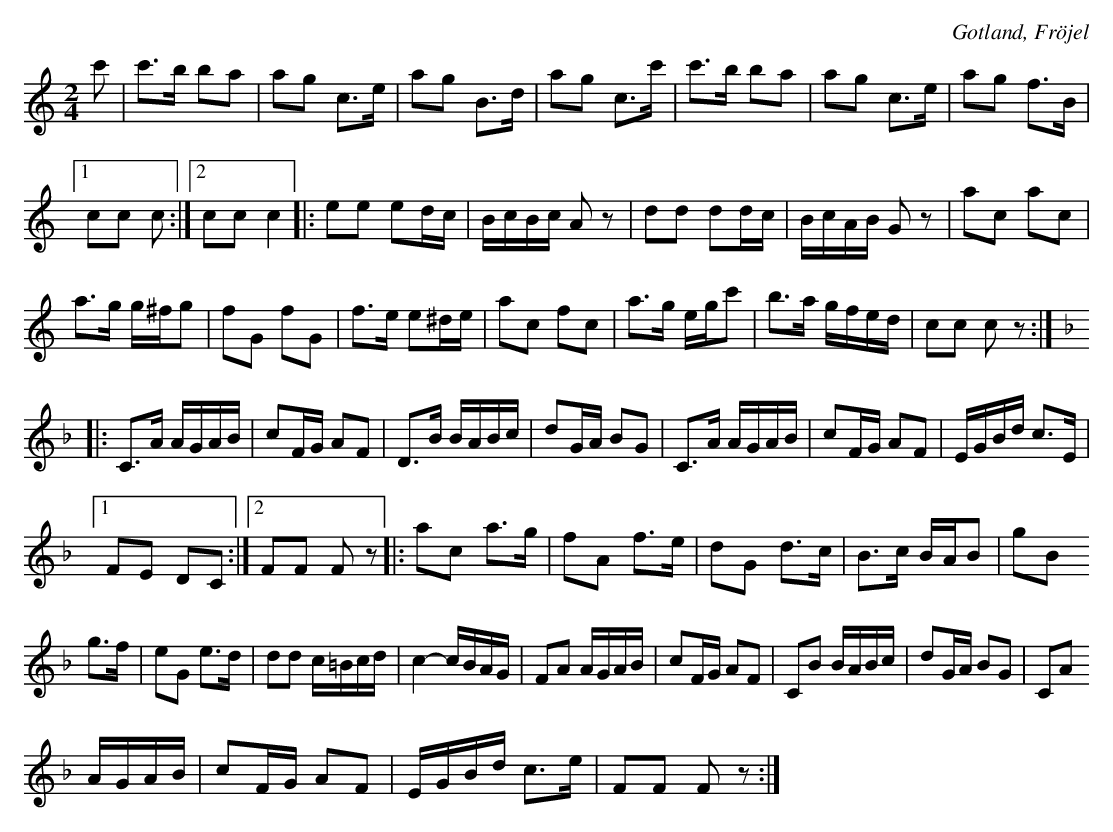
X:1
T:
O:Gotland, Fr\"ojel
M:2/4
L:1/16
K:C
c'2|c'3b b2a2|a2g2 c3e|a2g2 B3d|a2g2 c3c'|c'3b b2a2|a2g2 c3e|a2g2 f3B|
[1 c2c2 c2:|2 c2c2 c4|:e2e2 e2dc|BcBc A2 z2|d2d2 d2dc|BcAB G2 z2|a2c2 a2c2|
a3g g^fg2|f2G2 f2G2|f3e e2^de|a2c2 f2c2|a3g egc'2|b3a gfed|c2c2 c2 z2:|
K:F
|:C3A AGAB|c2FG A2F2|D3B BABc|d2GA B2G2|C3A AGAB|c2FG A2F2|EGBd c3E|
[1 F2E2 D2C2:|2 F2F2 F2 z2|:a2c2 a3g|f2A2 f3e|d2G2 d3c|B3c BAB2|g2B2
g3f|e2G2 e3d|d2d2 c=Bcd|c4- cBAG|F2A2 AGAB|c2FG A2F2|C2B2 BABc|d2GA B2G2|C2A2
AGAB|c2FG A2F2|EGBd c3e|F2F2 F2 z2:|
